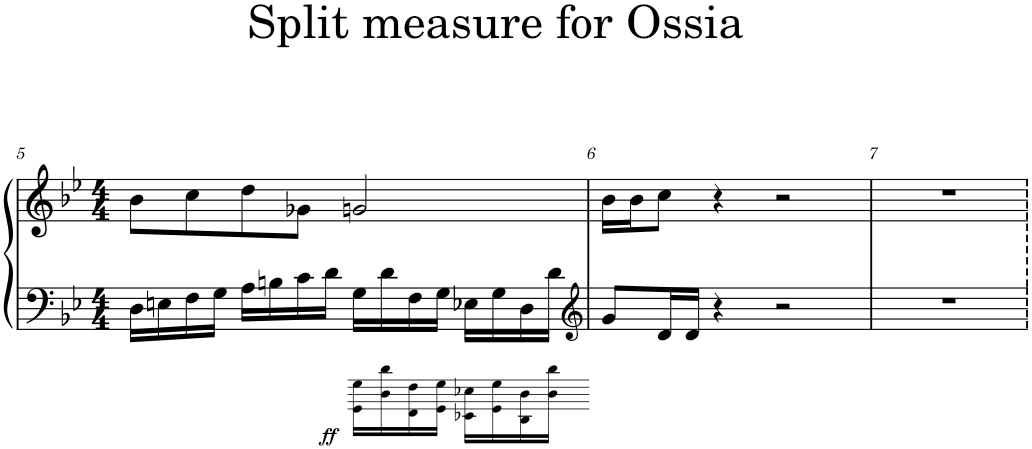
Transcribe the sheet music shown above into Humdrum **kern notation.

**kern	**dynam	**kern	**kern
*part2	*part2	*part1	*part1
*staff3	*staff3	*staff2	*staff1
*I"Piano	*	*I"Piano	*
*I'Pno	*	*I'Pno. 1	*
*stria5	*	*	*
*clefG2	*	*clefF4	*clefG2
*k[b-e-]	*	*k[b-e-]	*k[b-e-]
*M4/4	*	*M4/4	*M4/4
=5	=5	=5	=5
1r	.	16D\LL	8b-\L
.	.	16En\	.
.	.	16F\	8cc\
.	.	16G\JJ	.
.	.	16A\LL	8dd\
.	.	16Bn\	.
.	.	16c\	8g-X\J
.	.	16d\JJ	.
.	.	2ryy	2ryy
=5X1-	=5X1-	=5X1-	=5X1-
*clefF4	*	*	*
!	!LO:DY:b	!	!
16GG\ 16G\LL	ff	16G\LL	2gn/
16D\ 16d\	.	16d\	.
16FF\ 16F\	.	16F\	.
16GG\ 16G\JJ	.	16G\JJ	.
16EE-X\ 16E-X\LL	.	16E-X\LL	.
16GG\ 16G\	.	16G\	.
16DD\ 16D\	.	16D\	.
16D\ 16d\JJ	.	16d\JJ	.
=6	=6	=6	=6
*	*	*clefG2	*
1r	.	8g/L	16b-\LL
.	.	.	16b-\J
.	.	16d/L	8cc\J
.	.	16d/JJ	.
.	.	4r	4r
.	.	2r	2r
=7	=7	=7	=7
1r	.	1r	1r
=	=	=	=
*-	*-	*-	*-
